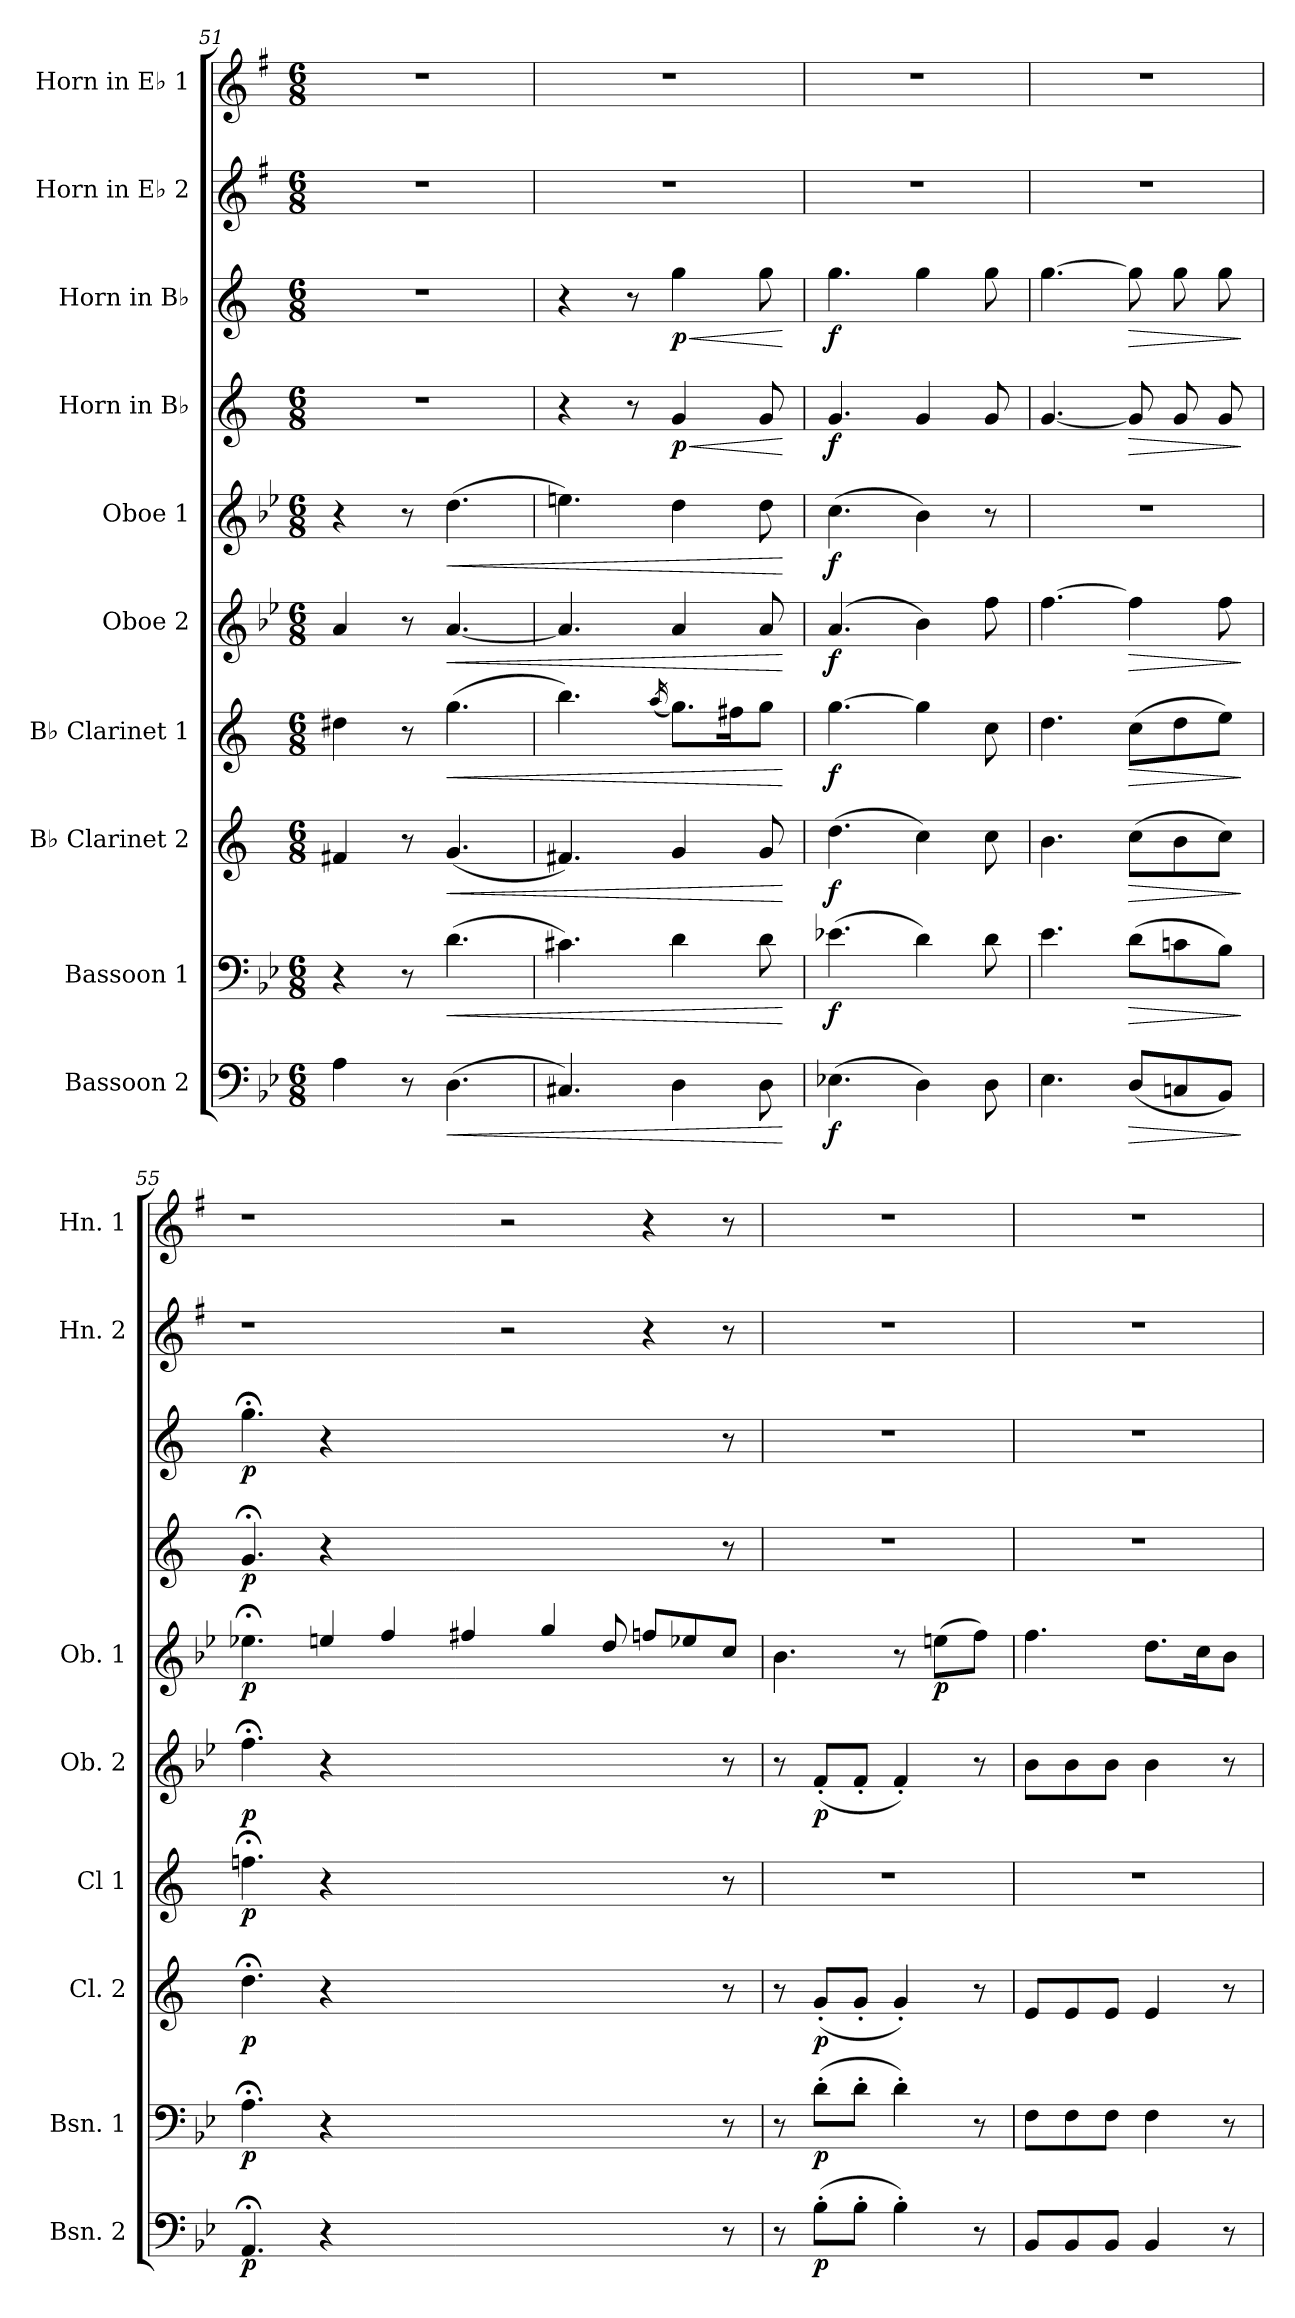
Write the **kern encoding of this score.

**kern	**dynam	**kern	**dynam	**kern	**dynam	**kern	**dynam	**kern	**dynam	**kern	**dynam	**kern	**dynam	**kern	**dynam	**kern	**kern
*part10	*part10	*part9	*part9	*part8	*part8	*part7	*part7	*part6	*part6	*part5	*part5	*part4	*part4	*part3	*part3	*part2	*part1
*staff10	*staff10	*staff9	*staff9	*staff8	*staff8	*staff7	*staff7	*staff6	*staff6	*staff5	*staff5	*staff4	*staff4	*staff3	*staff3	*staff2	*staff1
*I"Bassoon 2	*	*I"Bassoon 1	*	*I"B♭ Clarinet 2	*	*I"B♭ Clarinet 1	*	*I"Oboe 2	*	*I"Oboe 1	*	*I"Horn in B♭	*	*I"Horn in B♭	*	*I"Horn in E♭ 2	*I"Horn in E♭ 1
*I'Bsn. 2	*	*I'Bsn. 1	*	*I'Cl. 2	*	*I'Cl 1	*	*I'Ob. 2	*	*I'Ob. 1	*	*	*	*	*	*I'Hn. 2	*I'Hn. 1
*clefF4	*	*clefF4	*	*clefG2	*	*clefG2	*	*clefG2	*	*clefG2	*	*clefG2	*	*clefG2	*	*clefG2	*clefG2
*	*	*	*	*ITrd1c2	*	*ITrd1c2	*	*	*	*	*	*ITrd1c2	*	*ITrd1c2	*	*ITrd5c9	*ITrd5c9
*k[b-e-]	*	*k[b-e-]	*	*k[b-e-]	*	*k[b-e-]	*	*k[b-e-]	*	*k[b-e-]	*	*k[b-e-]	*	*k[b-e-]	*	*k[b-e-]	*k[b-e-]
*M6/8	*	*M6/8	*	*M6/8	*	*M6/8	*	*M6/8	*	*M6/8	*	*M6/8	*	*M6/8	*	*M6/8	*M6/8
=51	=51	=51	=51	=51	=51	=51	=51	=51	=51	=51	=51	=51	=51	=51	=51	=51	=51
4A\	.	4r	.	4en/	.	4cc#X\	.	4a/	.	4r	.	2.r	.	2.r	.	2.r	2.r
8r	.	8r	.	8r	.	8r	.	8r	.	8r	.	.	.	.	.	.	.
!	!LO:HP:b	!	!LO:HP:b	!	!LO:HP:b	!	!LO:HP:b	!	!LO:HP:b	!	!LO:HP:b	!	!	!	!	!	!
(>4.D\	<	(>4.d\	<	(<4.f/	<	(>4.ff\	<	[4.a/	<	(>4.dd\	<	.	.	.	.	.	.
=52	=52	=52	=52	=52	=52	=52	=52	=52	=52	=52	=52	=52	=52	=52	=52	=52	=52
4.C#X/)	.	4.c#X\)	.	4.en/)	.	4.aa\)	.	4.a/]	.	4.een\)	.	4r	.	4r	.	2.r	2.r
.	.	.	.	.	.	.	.	.	.	.	.	8r	.	8r	.	.	.
.	.	.	.	.	.	(<16qgg/	.	.	.	.	.	.	.	.	.	.	.
!	!	!	!	!	!	!	!	!	!	!	!	!	!LO:HP:b	!	!LO:HP:b	!	!
!	!	!	!	!	!	!	!	!	!	!	!	!	!LO:DY:n=1:b	!	!LO:DY:n=1:b	!	!
4D\	.	4d\	.	4f/	.	8.ff\L)	.	4a/	.	4dd\	.	4f/	< p	4ff\	< p	.	.
.	.	.	.	.	.	16een\K	.	.	.	.	.	.	.	.	.	.	.
8D\	.	8d\	.	8f/	.	8ff\J	.	8a/	.	8dd\	.	8f/	.	8ff\	.	.	.
.	[	.	[	.	[	.	[	.	[	.	[	.	[	.	[	.	.
=53	=53	=53	=53	=53	=53	=53	=53	=53	=53	=53	=53	=53	=53	=53	=53	=53	=53
!	!LO:DY:b	!	!LO:DY:b	!	!LO:DY:b	!	!LO:DY:b	!	!LO:DY:b	!	!LO:DY:b	!	!LO:DY:b	!	!LO:DY:b	!	!
(>4.E-X\	f	(>4.e-X\	f	(>4.cc\	f	[4.ff\	f	(>4.a/	f	(>4.cc\	f	4.f/	f	4.ff\	f	2.r	2.r
4D\)	.	4d\)	.	4b-\)	.	4ff\]	.	4b-\)	.	4b-\)	.	4f/	.	4ff\	.	.	.
8D\	.	8d\	.	8b-\	.	8b-\	.	8ff\	.	8r	.	8f/	.	8ff\	.	.	.
=54	=54	=54	=54	=54	=54	=54	=54	=54	=54	=54	=54	=54	=54	=54	=54	=54	=54
4.E-\	.	4.e-\	.	4.a\	.	4.cc\	.	[4.ff\	.	2.r	.	[4.f/	.	[4.ff\	.	2.r	2.r
!	!LO:HP:b	!	!LO:HP:b	!	!LO:HP:b	!	!LO:HP:b	!	!LO:HP:b	!	!	!	!LO:HP:b	!	!LO:HP:b	!	!
(<8D/L	>	(>8d\L	>	(>8b-\L	>	(>8b-\L	>	4ff\]	>	.	.	8f/]	>	8ff\]	>	.	.
8Cn/	.	8cn\	.	8a\	.	8cc\	.	.	.	.	.	8f/	.	8ff\	.	.	.
8BB-/J)	.	8B-\J)	.	8b-\J)	.	8dd\J)	.	8ff\	.	.	.	8f/	.	8ff\	.	.	.
.	]	.	]	.	]	.	]	.	]	.	.	.	]	.	]	.	.
!!LO:PB:g=z
=55	=55	=55	=55	=55	=55	=55	=55	=55	=55	=55	=55	=55	=55	=55	=55	=55	=55
!	!LO:DY:b	!	!LO:DY:b	!	!LO:DY:b	!	!LO:DY:b	!	!LO:DY:b	!	!LO:DY:b	!	!LO:DY:b	!	!LO:DY:b	!	!
4.AA;</	p	4.A;<\	p	4.cc;<\	p	4.ee-X;<\	p	4.ff;<\	p	4.ee-X;<\	p	4.f;</	p	4.ff;<\	p	1r	1r
4r	.	4r	.	4r	.	4r	.	4r	.	4een!/	.	4r	.	4r	.	.	.
8ryy	.	8ryy	.	8ryy	.	8ryy	.	8ryy	.	4ff!/	.	8ryy	.	8ryy	.	.	.
1r;<yy	.	1r;<yy	.	1r;<yy	.	1r;<yy	.	1r;<yy	.	.	.	1r;<yy	.	1r;<yy	.	.	.
.	.	.	.	.	.	.	.	.	.	4ff#X!/	.	.	.	.	.	.	.
.	.	.	.	.	.	.	.	.	.	.	.	.	.	.	.	2r	2r
.	.	.	.	.	.	.	.	.	.	4gg!/	.	.	.	.	.	.	.
.	.	.	.	.	.	.	.	.	.	8dd!/	.	.	.	.	.	.	.
.	.	.	.	.	.	.	.	.	.	8ffn!/L	.	.	.	.	.	4r	4r
.	.	.	.	.	.	.	.	.	.	8ee-X!/	.	.	.	.	.	.	.
8r	.	8r	.	8r	.	8r	.	8r	.	8cc!/J	.	8r	.	8r	.	8r	8r
=56	=56	=56	=56	=56	=56	=56	=56	=56	=56	=56	=56	=56	=56	=56	=56	=56	=56
8r	.	8r	.	8r	.	2.r	.	8r	.	4.b-\	.	2.r	.	2.r	.	2.r	2.r
!	!LO:DY:b	!	!LO:DY:b	!	!LO:DY:b	!	!	!	!LO:DY:b	!	!	!	!	!	!	!	!
(>8B-'\L	p	(>8d'\L	p	(<8f'/L	p	.	.	(<8f'/L	p	.	.	.	.	.	.	.	.
8B-'\J	.	8d'\J	.	8f'/J	.	.	.	8f'/J	.	.	.	.	.	.	.	.	.
4B-'\)	.	4d'\)	.	4f'/)	.	.	.	4f'/)	.	8r	.	.	.	.	.	.	.
!	!	!	!	!	!	!	!	!	!	!	!LO:DY:b	!	!	!	!	!	!
.	.	.	.	.	.	.	.	.	.	(>8een\L	p	.	.	.	.	.	.
8r	.	8r	.	8r	.	.	.	8r	.	8ff\J)	.	.	.	.	.	.	.
=57	=57	=57	=57	=57	=57	=57	=57	=57	=57	=57	=57	=57	=57	=57	=57	=57	=57
8BB-/L	.	8F\L	.	8d/L	.	2.r	.	8b-\L	.	4.ff\	.	2.r	.	2.r	.	2.r	2.r
8BB-/	.	8F\	.	8d/	.	.	.	8b-\	.	.	.	.	.	.	.	.	.
8BB-/J	.	8F\J	.	8d/J	.	.	.	8b-\J	.	.	.	.	.	.	.	.	.
4BB-/	.	4F\	.	4d/	.	.	.	4b-\	.	8.dd\L	.	.	.	.	.	.	.
.	.	.	.	.	.	.	.	.	.	16cc\K	.	.	.	.	.	.	.
8r	.	8r	.	8r	.	.	.	8r	.	8b-\J	.	.	.	.	.	.	.
=	=	=	=	=	=	=	=	=	=	=	=	=	=	=	=	=	=
*-	*-	*-	*-	*-	*-	*-	*-	*-	*-	*-	*-	*-	*-	*-	*-	*-	*-
